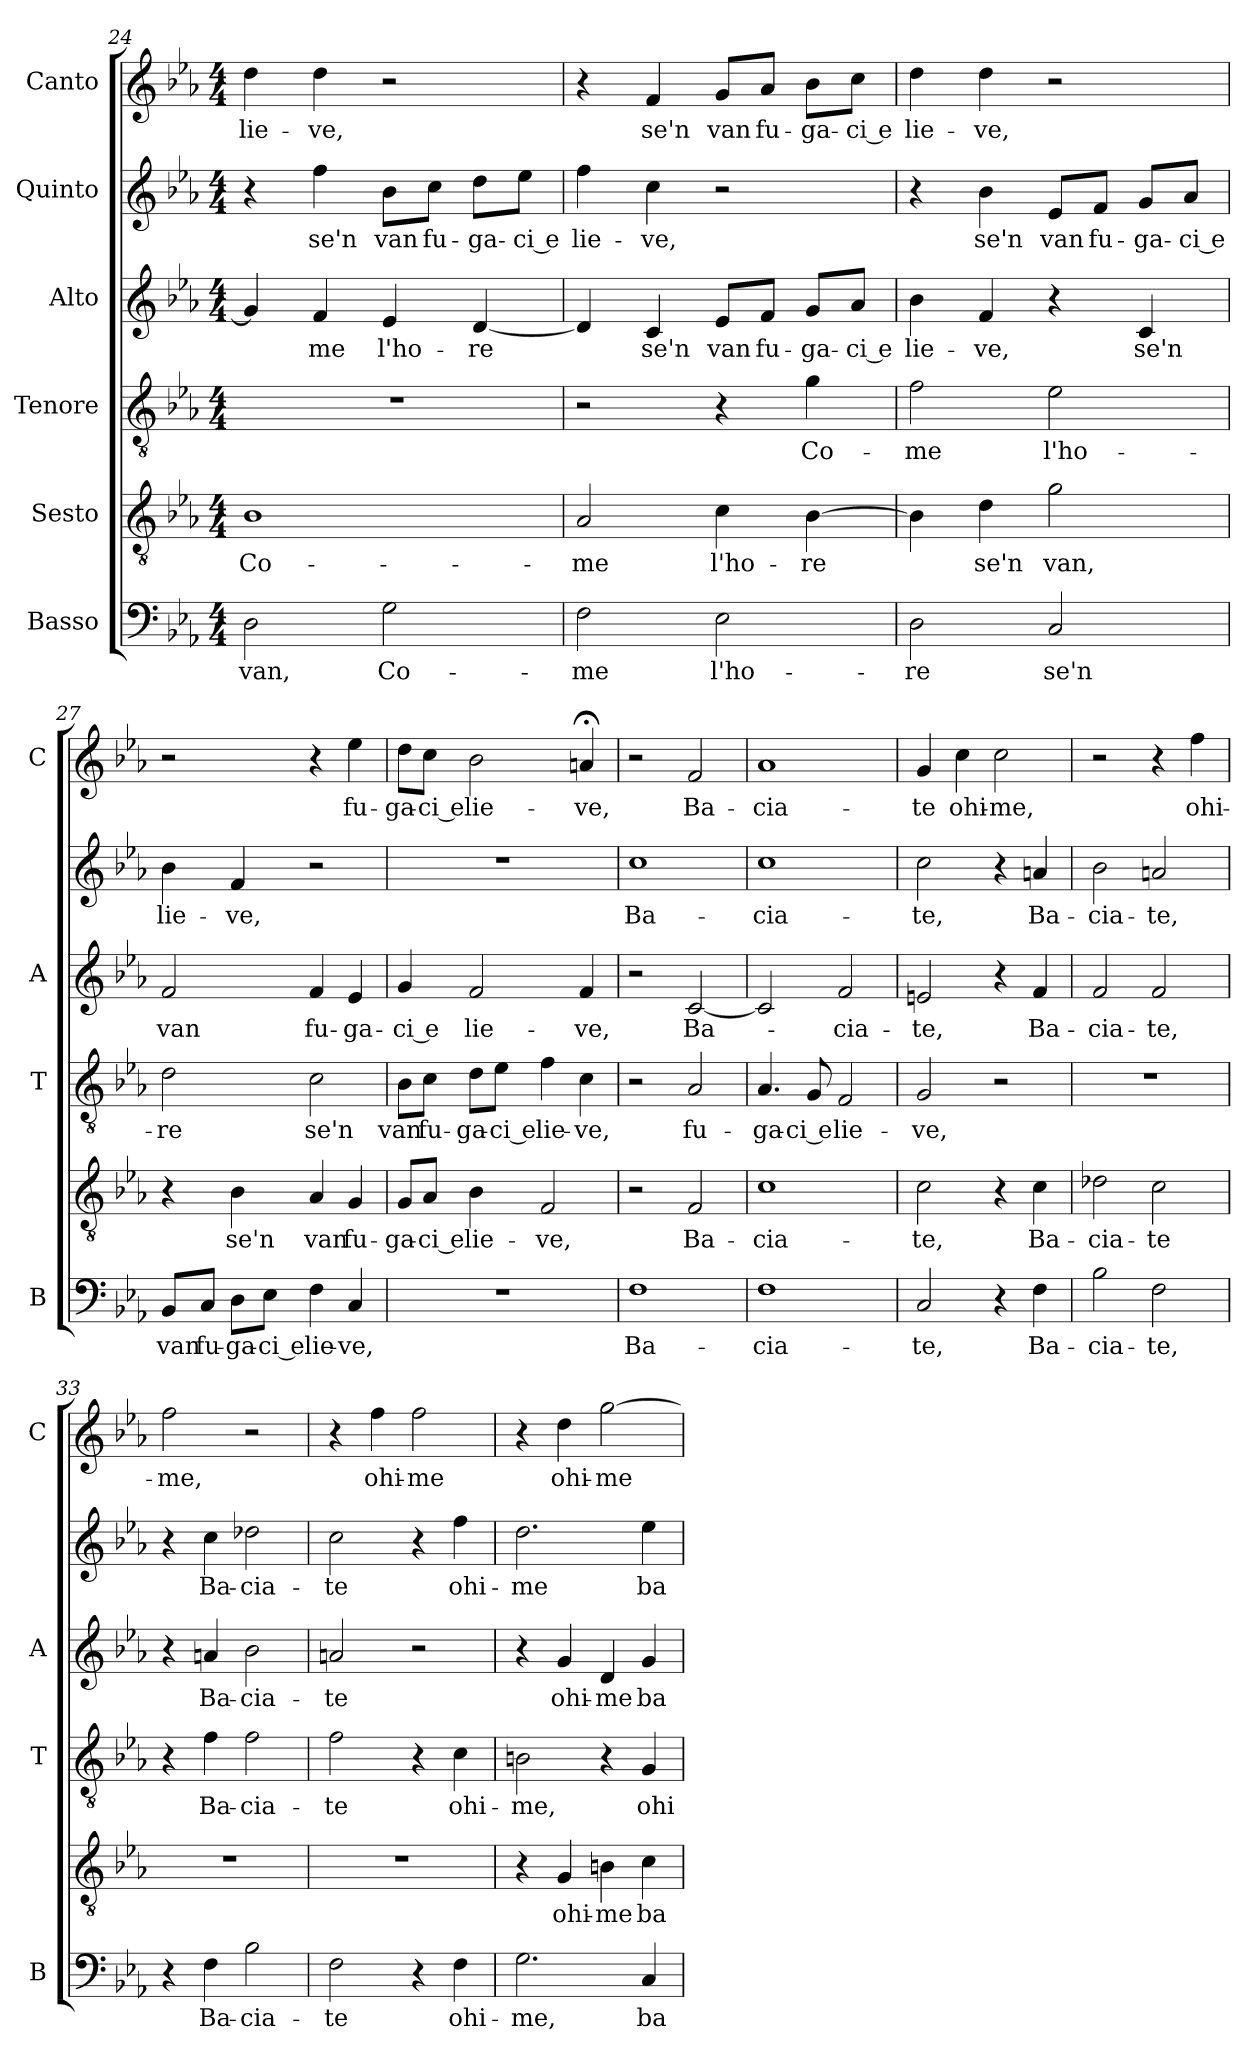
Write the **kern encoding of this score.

**kern	**text	**kern	**text	**kern	**text	**kern	**text	**kern	**text	**kern	**text
*part6	*part6	*part5	*part5	*part4	*part4	*part3	*part3	*part2	*part2	*part1	*part1
*staff6	*staff6	*staff5	*staff5	*staff4	*staff4	*staff3	*staff3	*staff2	*staff2	*staff1	*staff1
*I"Basso	*	*I"Sesto	*	*I"Tenore	*	*I"Alto	*	*I"Quinto	*	*I"Canto	*
*I'B	*	*	*	*I'T	*	*I'A	*	*	*	*I'C	*
*clefF4	*	*clefGv2	*	*clefGv2	*	*clefG2	*	*clefG2	*	*clefG2	*
*k[b-e-a-]	*	*k[b-e-a-]	*	*k[b-e-a-]	*	*k[b-e-a-]	*	*k[b-e-a-]	*	*k[b-e-a-]	*
*E-:	*	*E-:	*	*E-:	*	*E-:	*	*E-:	*	*E-:	*
*M4/4	*	*M4/4	*	*M4/4	*	*M4/4	*	*M4/4	*	*M4/4	*
=24	=24	=24	=24	=24	=24	=24	=24	=24	=24	=24	=24
!	!LO:LY:b	!	!LO:LY:b	!	!	!	!	!	!	!	!LO:LY:b
2D\	van,	1B-	Co-	1r	.	4g/]	.	4r	.	4dd\	lie-
!	!	!	!	!	!	!	!LO:LY:b	!	!LO:LY:b	!	!LO:LY:b
.	.	.	.	.	.	4f/	-me	4ff\	se'n	4dd\	-ve,
!	!LO:LY:b	!	!	!	!	!	!LO:LY:b	!	!LO:LY:b	!	!
2G\	Co-	.	.	.	.	4e-/	l'ho-	8b-\L	van	2r	.
!	!	!	!	!	!	!	!	!	!LO:LY:b	!	!
.	.	.	.	.	.	.	.	8cc\J	fu-	.	.
!	!	!	!	!	!	!	!LO:LY:b	!	!LO:LY:b	!	!
.	.	.	.	.	.	[4d/	-re	8dd\L	-ga-	.	.
!	!	!	!	!	!	!	!	!	!LO:LY:b	!	!
.	.	.	.	.	.	.	.	8ee-\J	-ci e	.	.
!!LO:PB:g=z
=25	=25	=25	=25	=25	=25	=25	=25	=25	=25	=25	=25
!	!LO:LY:b	!	!LO:LY:b	!	!	!	!	!	!LO:LY:b	!	!
2F\	-me	2A-/	-me	2r	.	4d/]	.	4ff\	lie-	4r	.
!	!	!	!	!	!	!	!LO:LY:b	!	!LO:LY:b	!	!LO:LY:b
.	.	.	.	.	.	4c/	se'n	4cc\	-ve,	4f/	se'n
!	!LO:LY:b	!	!LO:LY:b	!	!	!	!LO:LY:b	!	!	!	!LO:LY:b
2E-\	l'ho-	4c\	l'ho-	4r	.	8e-/L	van	2r	.	8g/L	van
!	!	!	!	!	!	!	!LO:LY:b	!	!	!	!LO:LY:b
.	.	.	.	.	.	8f/J	fu-	.	.	8a-/J	fu-
!	!	!	!LO:LY:b	!	!LO:LY:b	!	!LO:LY:b	!	!	!	!LO:LY:b
.	.	[4B-\	-re	4g\	Co-	8g/L	-ga-	.	.	8b-\L	-ga-
!	!	!	!	!	!	!	!LO:LY:b	!	!	!	!LO:LY:b
.	.	.	.	.	.	8a-/J	-ci e	.	.	8cc\J	-ci e
=26	=26	=26	=26	=26	=26	=26	=26	=26	=26	=26	=26
!	!LO:LY:b	!	!	!	!LO:LY:b	!	!LO:LY:b	!	!	!	!LO:LY:b
2D\	-re	4B-\]	.	2f\	-me	4b-\	lie-	4r	.	4dd\	lie-
!	!	!	!LO:LY:b	!	!	!	!LO:LY:b	!	!LO:LY:b	!	!LO:LY:b
.	.	4d\	se'n	.	.	4f/	-ve,	4b-\	se'n	4dd\	-ve,
!	!LO:LY:b	!	!LO:LY:b	!	!LO:LY:b	!	!	!	!LO:LY:b	!	!
2C/	se'n	2g\	van,	2e-\	l'ho-	4r	.	8e-/L	van	2r	.
!	!	!	!	!	!	!	!	!	!LO:LY:b	!	!
.	.	.	.	.	.	.	.	8f/J	fu-	.	.
!	!	!	!	!	!	!	!LO:LY:b	!	!LO:LY:b	!	!
.	.	.	.	.	.	4c/	se'n	8g/L	-ga-	.	.
!	!	!	!	!	!	!	!	!	!LO:LY:b	!	!
.	.	.	.	.	.	.	.	8a-/J	-ci e	.	.
=27	=27	=27	=27	=27	=27	=27	=27	=27	=27	=27	=27
!	!LO:LY:b	!	!	!	!LO:LY:b	!	!LO:LY:b	!	!LO:LY:b	!	!
8BB-/L	van	4r	.	2d\	-re	2f/	van	4b-\	lie-	2r	.
!	!LO:LY:b	!	!	!	!	!	!	!	!	!	!
8C/J	fu-	.	.	.	.	.	.	.	.	.	.
!	!LO:LY:b	!	!LO:LY:b	!	!	!	!	!	!LO:LY:b	!	!
8D\L	-ga-	4B-\	se'n	.	.	.	.	4f/	-ve,	.	.
!	!LO:LY:b	!	!	!	!	!	!	!	!	!	!
8E-\J	-ci e	.	.	.	.	.	.	.	.	.	.
!	!LO:LY:b	!	!LO:LY:b	!	!LO:LY:b	!	!LO:LY:b	!	!	!	!
4F\	lie-	4A-/	van	2c\	se'n	4f/	fu-	2r	.	4r	.
!	!LO:LY:b	!	!LO:LY:b	!	!	!	!LO:LY:b	!	!	!	!LO:LY:b
4C/	-ve,	4G/	fu-	.	.	4e-/	-ga-	.	.	4ee-\	fu-
=28	=28	=28	=28	=28	=28	=28	=28	=28	=28	=28	=28
!	!	!	!LO:LY:b	!	!LO:LY:b	!	!LO:LY:b	!	!	!	!LO:LY:b
1r	.	8G/L	-ga-	8B-\L	van	4g/	-ci e	1r	.	8dd\L	-ga-
!	!	!	!LO:LY:b	!	!LO:LY:b	!	!	!	!	!	!LO:LY:b
.	.	8A-/J	-ci e	8c\J	fu-	.	.	.	.	8cc\J	-ci e
!	!	!	!LO:LY:b	!	!LO:LY:b	!	!LO:LY:b	!	!	!	!LO:LY:b
.	.	4B-\	lie-	8d\L	-ga-	2f/	lie-	.	.	2b-\	lie-
!	!	!	!	!	!LO:LY:b	!	!	!	!	!	!
.	.	.	.	8e-\J	-ci e	.	.	.	.	.	.
!	!	!	!LO:LY:b	!	!LO:LY:b	!	!	!	!	!	!
.	.	2F/	-ve,	4f\	lie-	.	.	.	.	.	.
!	!	!	!	!	!LO:LY:b	!	!LO:LY:b	!	!	!	!LO:LY:b
.	.	.	.	4c\	-ve,	4f/	-ve,	.	.	4an;</	-ve,
=29	=29	=29	=29	=29	=29	=29	=29	=29	=29	=29	=29
!	!LO:LY:b	!	!	!	!	!	!	!	!LO:LY:b	!	!
1F	Ba-	2r	.	2r	.	2r	.	1cc	Ba-	2r	.
!	!	!	!LO:LY:b	!	!LO:LY:b	!	!LO:LY:b	!	!	!	!LO:LY:b
.	.	2F/	Ba-	2A-/	fu-	[2c/	Ba-	.	.	2f/	Ba-
=30	=30	=30	=30	=30	=30	=30	=30	=30	=30	=30	=30
!	!LO:LY:b	!	!LO:LY:b	!	!LO:LY:b	!	!	!	!LO:LY:b	!	!LO:LY:b
1F	-cia-	1c	-cia-	4.A-/	-ga-	2c/]	.	1cc	-cia-	1a-	-cia-
!	!	!	!	!	!LO:LY:b	!	!	!	!	!	!
.	.	.	.	8G/	-ci e	.	.	.	.	.	.
!	!	!	!	!	!LO:LY:b	!	!LO:LY:b	!	!	!	!
.	.	.	.	2F/	lie-	2f/	-cia-	.	.	.	.
=31	=31	=31	=31	=31	=31	=31	=31	=31	=31	=31	=31
!	!LO:LY:b	!	!LO:LY:b	!	!LO:LY:b	!	!LO:LY:b	!	!LO:LY:b	!	!LO:LY:b
2C/	-te,	2c\	-te,	2G/	-ve,	2en/	-te,	2cc\	-te,	4g/	-te
!	!	!	!	!	!	!	!	!	!	!	!LO:LY:b
.	.	.	.	.	.	.	.	.	.	4cc\	ohi-
!	!	!	!	!	!	!	!	!	!	!	!LO:LY:b
4r	.	4r	.	2r	.	4r	.	4r	.	2cc\	-me,
!	!LO:LY:b	!	!LO:LY:b	!	!	!	!LO:LY:b	!	!LO:LY:b	!	!
4F\	Ba-	4c\	Ba-	.	.	4f/	Ba-	4an/	Ba-	.	.
=32	=32	=32	=32	=32	=32	=32	=32	=32	=32	=32	=32
!	!LO:LY:b	!	!LO:LY:b	!	!	!	!LO:LY:b	!	!LO:LY:b	!	!
2B-\	-cia-	2d-X\	-cia-	1r	.	2f/	-cia-	2b-\	-cia-	2r	.
!	!LO:LY:b	!	!LO:LY:b	!	!	!	!LO:LY:b	!	!LO:LY:b	!	!
2F\	-te,	2c\	-te	.	.	2f/	-te,	2an/	-te,	4r	.
!	!	!	!	!	!	!	!	!	!	!	!LO:LY:b
.	.	.	.	.	.	.	.	.	.	4ff\	ohi-
!!LO:LB:g=z
=33	=33	=33	=33	=33	=33	=33	=33	=33	=33	=33	=33
!	!	!	!	!	!	!	!	!	!	!	!LO:LY:b
4r	.	1r	.	4r	.	4r	.	4r	.	2ff\	-me,
!	!LO:LY:b	!	!	!	!LO:LY:b	!	!LO:LY:b	!	!LO:LY:b	!	!
4F\	Ba-	.	.	4f\	Ba-	4an/	Ba-	4cc\	Ba-	.	.
!	!LO:LY:b	!	!	!	!LO:LY:b	!	!LO:LY:b	!	!LO:LY:b	!	!
2B-\	-cia-	.	.	2f\	-cia-	2b-\	-cia-	2dd-X\	-cia-	2r	.
=34	=34	=34	=34	=34	=34	=34	=34	=34	=34	=34	=34
!	!LO:LY:b	!	!	!	!LO:LY:b	!	!LO:LY:b	!	!LO:LY:b	!	!
2F\	-te	1r	.	2f\	-te	2an/	-te	2cc\	-te	4r	.
!	!	!	!	!	!	!	!	!	!	!	!LO:LY:b
.	.	.	.	.	.	.	.	.	.	4ff\	ohi-
!	!	!	!	!	!	!	!	!	!	!	!LO:LY:b
4r	.	.	.	4r	.	2r	.	4r	.	2ff\	-me
!	!LO:LY:b	!	!	!	!LO:LY:b	!	!	!	!LO:LY:b	!	!
4F\	ohi-	.	.	4c\	ohi-	.	.	4ff\	ohi-	.	.
=35	=35	=35	=35	=35	=35	=35	=35	=35	=35	=35	=35
!	!LO:LY:b	!	!	!	!LO:LY:b	!	!	!	!LO:LY:b	!	!
2.G\	-me,	4r	.	2Bn\	-me,	4r	.	2.dd\	-me	4r	.
!	!	!	!LO:LY:b	!	!	!	!LO:LY:b	!	!	!	!LO:LY:b
.	.	4G/	ohi-	.	.	4g/	ohi-	.	.	4dd\	ohi-
!	!	!	!LO:LY:b	!	!	!	!LO:LY:b	!	!	!	!LO:LY:b
.	.	4Bn\	-me	4r	.	4d/	-me	.	.	[2gg\	-me
!	!LO:LY:b	!	!LO:LY:b	!	!LO:LY:b	!	!LO:LY:b	!	!LO:LY:b	!	!
4C/	ba-	4c\	ba-	4G/	ohi-	4g/	ba-	4ee-\	ba-	.	.
=	=	=	=	=	=	=	=	=	=	=	=
*-	*-	*-	*-	*-	*-	*-	*-	*-	*-	*-	*-
